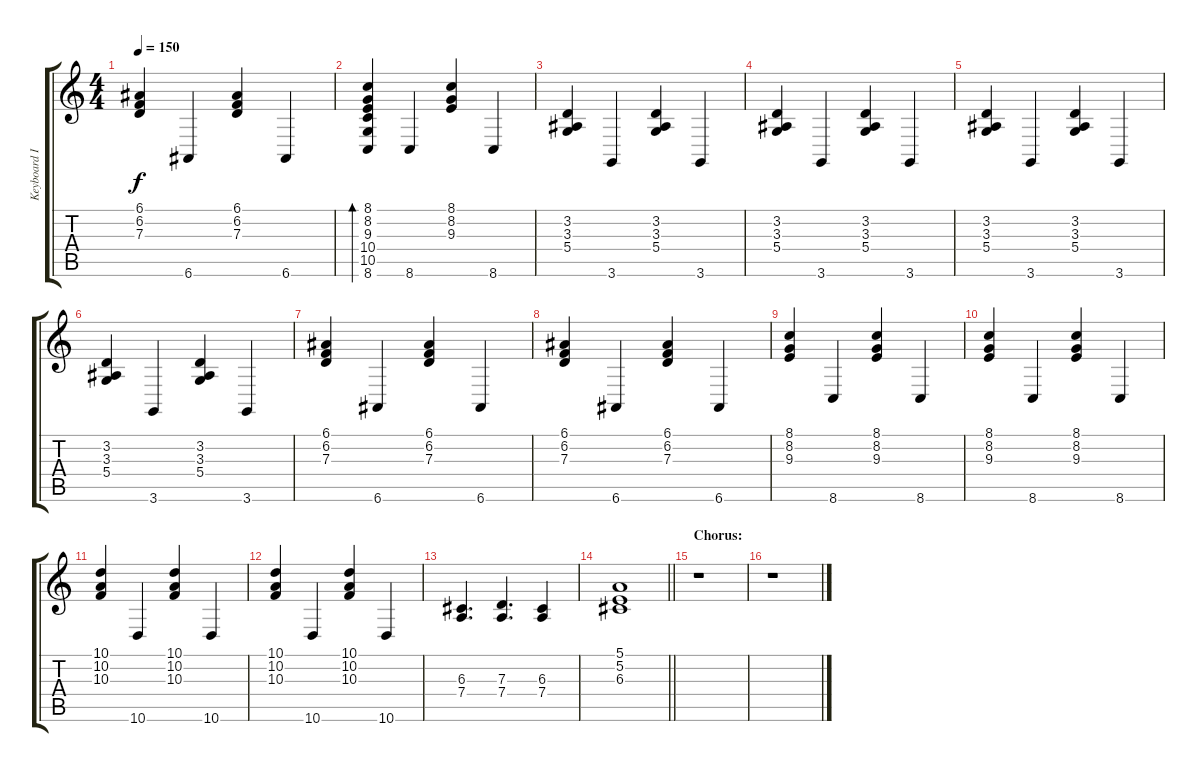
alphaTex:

\track ("Keyboard I " "Keyboard I") {instrument acousticgrandpiano}
\staff {score tabs}
\tuning (E4 B3 G3 D3 A2 E2) {hide}
\ts (4 4)
\tempo 150
\clef g2
\ks c
(6.1 6.2 7.3).4{dy f} 6.6.4 (6.1 6.2 7.3).4 6.6.4 |
(8.1 8.2 9.3 10.4 10.5 8.6).4{bd 240} 8.6.4 (8.1 8.2 9.3).4 8.6.4 |
(3.2 3.3 5.4).4 3.6.4 (3.2 3.3 5.4).4 3.6.4 |
(3.2 3.3 5.4).4 3.6.4 (3.2 3.3 5.4).4 3.6.4 |
(3.2 3.3 5.4).4 3.6.4 (3.2 3.3 5.4).4 3.6.4 |
(3.2 3.3 5.4).4 3.6.4 (3.2 3.3 5.4).4 3.6.4 |
(6.1 6.2 7.3).4 6.6.4 (6.1 6.2 7.3).4 6.6.4 |
(6.1 6.2 7.3).4 6.6.4 (6.1 6.2 7.3).4 6.6.4 |
(8.1 8.2 9.3).4 8.6.4 (8.1 8.2 9.3).4 8.6.4 |
(8.1 8.2 9.3).4 8.6.4 (8.1 8.2 9.3).4 8.6.4 |
(10.1 10.2 10.3).4 10.6.4 (10.1 10.2 10.3).4 10.6.4 |
(10.1 10.2 10.3).4 10.6.4 (10.1 10.2 10.3).4 10.6.4 |
(6.3 7.4).4{d} (7.3 7.4).4{d} (6.3 7.4).4 |
\barLineRight lightlight
(5.1 5.2 6.3).1 |
\section ("" "Chorus:")
r.1 |
r.1
